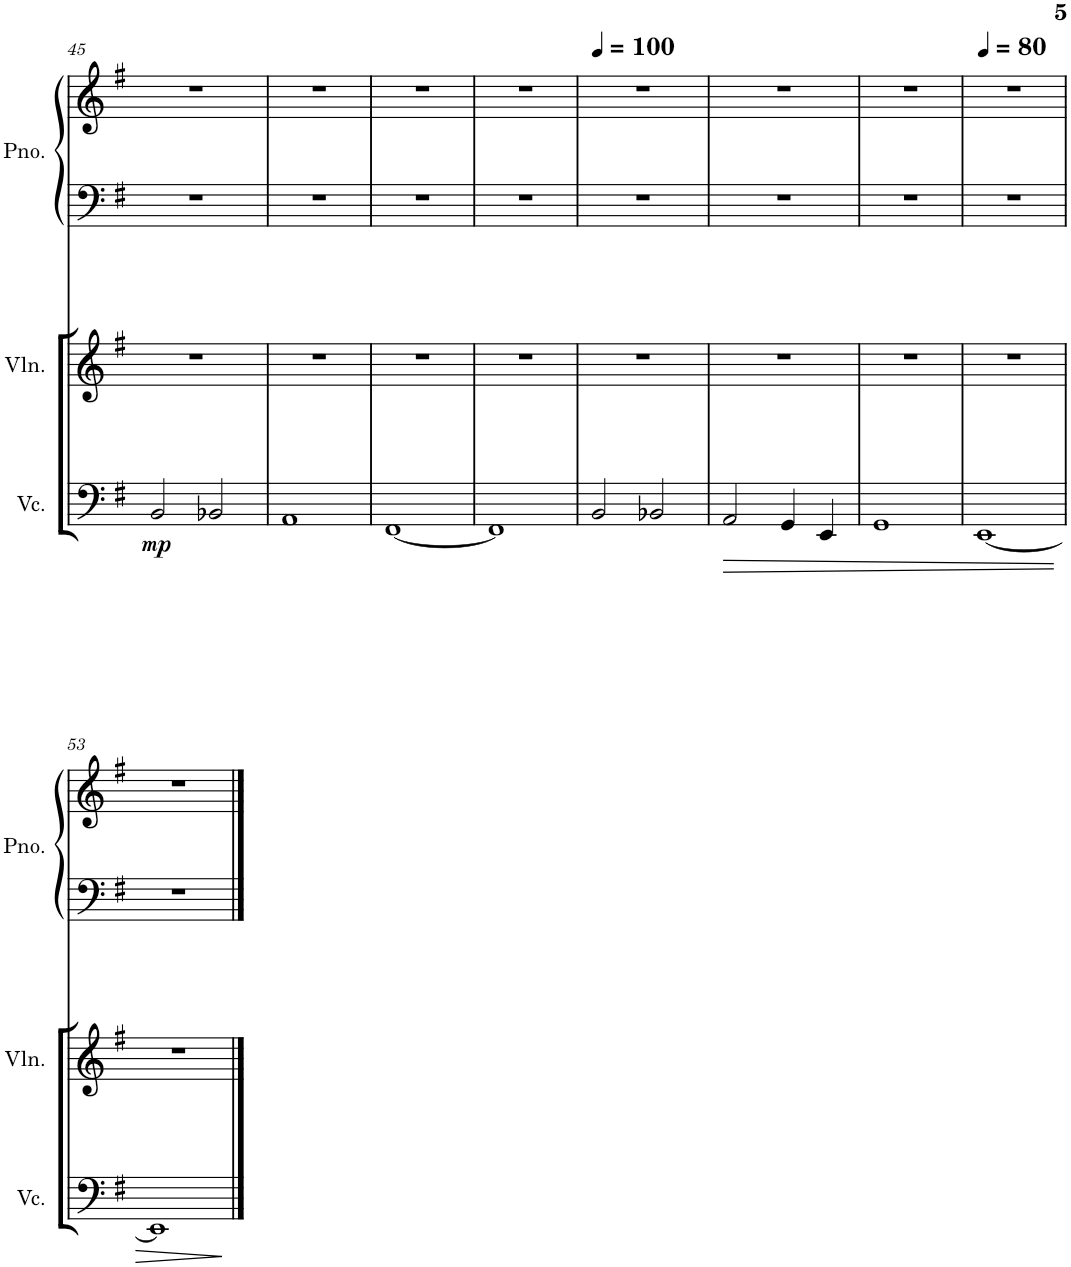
**kern	**dynam	**kern	**kern	**kern
*part3	*part3	*part2	*part1	*part1
*staff4	*staff4	*staff3	*staff2	*staff1
*I"大提琴	*	*I"小提琴	*I"钢琴	*
!!LO:PB:g=z
*clefF4	*	*clefG2	*clefF4	*clefG2
*k[f#]	*	*k[f#]	*k[f#]	*k[f#]
*M4/4	*	*M4/4	*M4/4	*M4/4
=45	=45	=45	=45	=45
!	!LO:DY:b	!	!	!
2BB/	mp	1r	1r	1r
2BB-X/	.	.	.	.
=46	=46	=46	=46	=46
1AA	.	1r	1r	1r
=47	=47	=47	=47	=47
[1FF#	.	1r	1r	1r
=48	=48	=48	=48	=48
1FF#]	.	1r	1r	1r
=49	=49	=49	=49	=49
*	*	*	*	*MM100
2BB/	.	1r	1r	1r
2BB-X/	.	.	.	.
=50	=50	=50	=50	=50
!	!LO:HP:b	!	!	!
2AA/	>	1r	1r	1r
4GG/	.	.	.	.
4EE/	.	.	.	.
=51	=51	=51	=51	=51
1GG	.	1r	1r	1r
=52	=52	=52	=52	=52
*	*	*	*	*MM80
[1EE	.	1r	1r	1r
!!LO:LB:g=z
=53	=53	=53	=53	=53
1EE]	.	1r	1r	1r
.	]	.	.	.
==	==	==	==	==
*-	*-	*-	*-	*-
